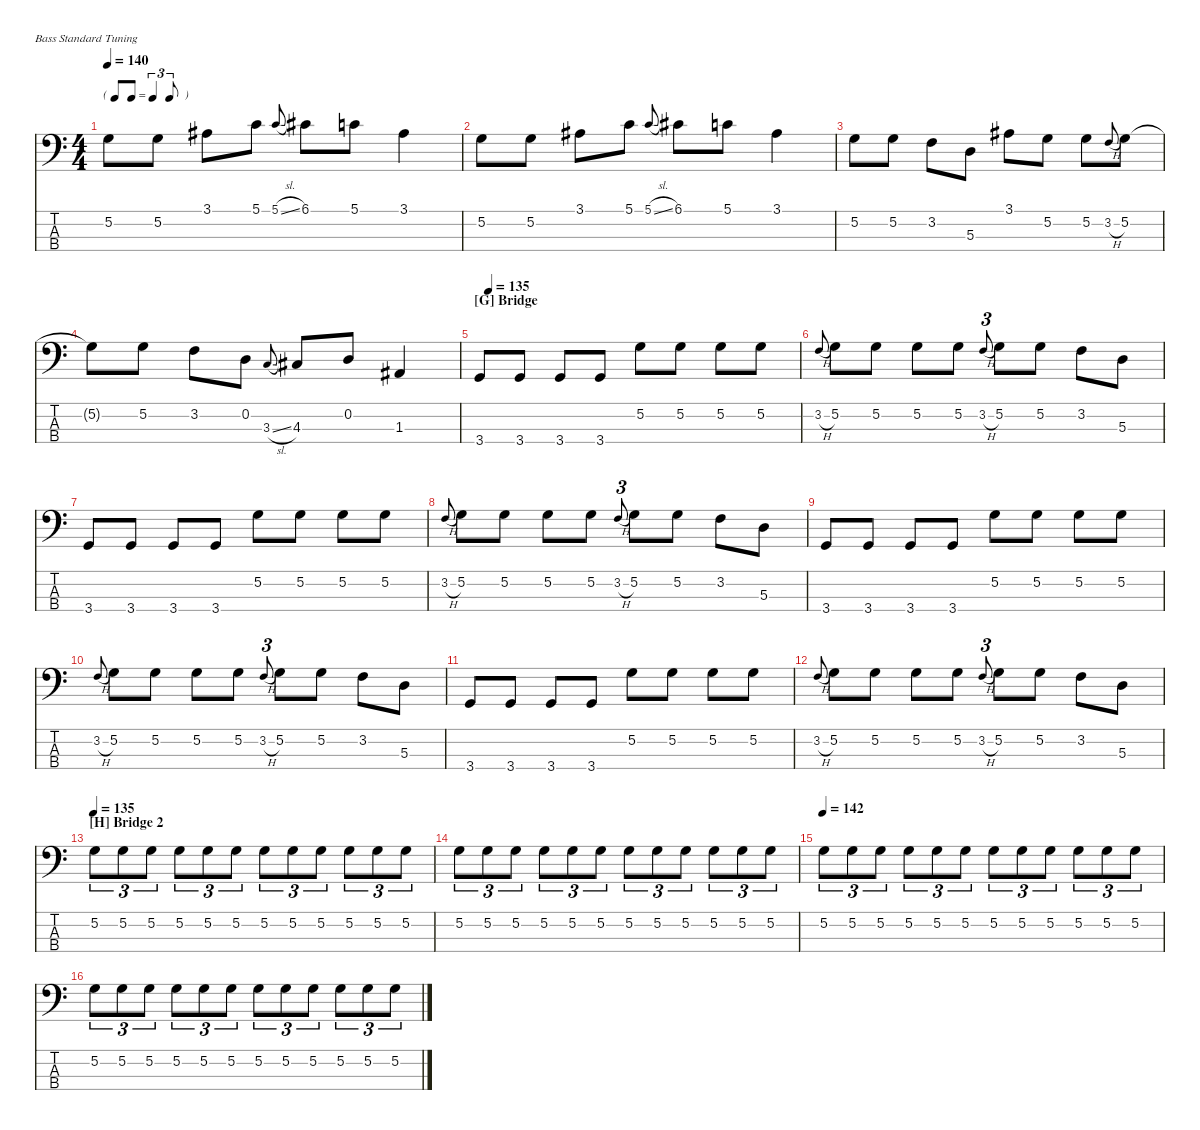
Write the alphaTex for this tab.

\defaultSystemsLayout 4
\hideDynamics
\bracketExtendMode nobrackets
\singleTrackTrackNamePolicy hidden
\multiTrackTrackNamePolicy hidden
\firstSystemTrackNameMode fullname
\firstSystemTrackNameOrientation horizontal
\otherSystemsTrackNameOrientation horizontal
\track ("Bass" "E-Bass") {instrument electricbassfinger}
\staff {score tabs}
\tuning (G2 D2 A1 E1)
\ts (4 4)
\tf triplet8th
\scale
0.186874
\tempo 140
\accidentals auto
\clef f4
\ottava regular
\simile none
\scale
0.249226
\ks c
5.2.8{dy f beam Down} 5.2.8{beam Down} 3.1{acc #}.8{beam Down} 5.1.8{beam Down} 5.1{sl}.8{gr onbeat beam Up} 6.1{acc #}.8{beam Down} 5.1.8{beam Down} 3.1{acc #}.4{beam Down} |
\scale
0.266963
\scale
0.249226 5.2.8{beam Down} 5.2.8{beam Down} 3.1{acc #}.8{beam Down} 5.1.8{beam Down} 5.1{sl}.8{gr onbeat beam Up} 6.1{acc #}.8{beam Down} 5.1.8{beam Down} 3.1{acc #}.4{beam Down} |
\scale
0.279199
\scale
0.255418 5.2.8{beam Down} 5.2.8{beam Down} 3.2.8{beam Down} 5.3.8{beam Down} 3.1{acc #}.8{beam Down} 5.2.8{beam Down} 5.2.8{beam Down} 3.2{h}.8{gr onbeat beam Up} 5.2.8{beam Down} |
\scale
0.266963
\scale
0.24613 5.2{t}.8{beam Down} 5.2.8{beam Down} 3.2.8{beam Down} 0.2.8{beam Down} 3.3{sl}.8{gr onbeat beam Up} 4.3{acc #}.8{beam Up} 0.2.8{beam Up} 1.3{acc #}.4{beam Up} |
\section ("G" "Bridge")
\scale
0.268041
\tempo (135 0.03125)
\scale
0.242424 3.4.8{beam Up} 3.4.8{beam Up} 3.4.8{beam Up} 3.4.8{beam Up} 5.2.8{beam Down} 5.2.8{beam Down} 5.2.8{beam Down} 5.2.8{beam Down} |
\scale
0.346392
\scale
0.257576 3.2{h}.8{gr onbeat beam Up} 5.2.8{beam Down} 5.2.8{beam Down} 5.2.8{beam Down} 5.2.8{beam Down} 3.2{h}.8{tu (3 2) gr onbeat beam Up} 5.2.8{beam Down} 5.2.8{beam Down} 3.2.8{beam Down} 5.3.8{beam Down} |
\scale
0.25567
\scale
0.242424 3.4.8{beam Up} 3.4.8{beam Up} 3.4.8{beam Up} 3.4.8{beam Up} 5.2.8{beam Down} 5.2.8{beam Down} 5.2.8{beam Down} 5.2.8{beam Down} |
\scale
0.129897
\scale
0.257576 3.2{h}.8{gr onbeat beam Up} 5.2.8{beam Down} 5.2.8{beam Down} 5.2.8{beam Down} 5.2.8{beam Down} 3.2{h}.8{tu (3 2) gr onbeat beam Up} 5.2.8{beam Down} 5.2.8{beam Down} 3.2.8{beam Down} 5.3.8{beam Down} |
\scale
0.268041
\scale
0.242424 3.4.8{beam Up} 3.4.8{beam Up} 3.4.8{beam Up} 3.4.8{beam Up} 5.2.8{beam Down} 5.2.8{beam Down} 5.2.8{beam Down} 5.2.8{beam Down} |
\scale
0.346392
\scale
0.257576 3.2{h}.8{gr onbeat beam Up} 5.2.8{beam Down} 5.2.8{beam Down} 5.2.8{beam Down} 5.2.8{beam Down} 3.2{h}.8{tu (3 2) gr onbeat beam Up} 5.2.8{beam Down} 5.2.8{beam Down} 3.2.8{beam Down} 5.3.8{beam Down} |
\scale
0.25567
\scale
0.242424 3.4.8{beam Up} 3.4.8{beam Up} 3.4.8{beam Up} 3.4.8{beam Up} 5.2.8{beam Down} 5.2.8{beam Down} 5.2.8{beam Down} 5.2.8{beam Down} |
\scale
0.129897
\scale
0.257576 3.2{h}.8{gr onbeat beam Up} 5.2.8{beam Down} 5.2.8{beam Down} 5.2.8{beam Down} 5.2.8{beam Down} 3.2{h}.8{tu (3 2) gr onbeat beam Up} 5.2.8{beam Down} 5.2.8{beam Down} 3.2.8{beam Down} 5.3.8{beam Down} |
\section ("H" "Bridge 2")
\scale
0.25
\tempo 135
\scale
0.25 5.2.8{tu (3 2) beam Down} 5.2.8{tu (3 2) beam Down} 5.2.8{tu (3 2) beam Down} 5.2.8{tu (3 2) beam Down} 5.2.8{tu (3 2) beam Down} 5.2.8{tu (3 2) beam Down} 5.2.8{tu (3 2) beam Down} 5.2.8{tu (3 2) beam Down} 5.2.8{tu (3 2) beam Down} 5.2.8{tu (3 2) beam Down} 5.2.8{tu (3 2) beam Down} 5.2.8{tu (3 2) beam Down} |
\scale
0.25
\scale
0.25 5.2.8{tu (3 2) beam Down} 5.2.8{tu (3 2) beam Down} 5.2.8{tu (3 2) beam Down} 5.2.8{tu (3 2) beam Down} 5.2.8{tu (3 2) beam Down} 5.2.8{tu (3 2) beam Down} 5.2.8{tu (3 2) beam Down} 5.2.8{tu (3 2) beam Down} 5.2.8{tu (3 2) beam Down} 5.2.8{tu (3 2) beam Down} 5.2.8{tu (3 2) beam Down} 5.2.8{tu (3 2) beam Down} |
\scale
0.25
\tempo 142
\scale
0.25 5.2.8{tu (3 2) beam Down} 5.2.8{tu (3 2) beam Down} 5.2.8{tu (3 2) beam Down} 5.2.8{tu (3 2) beam Down} 5.2.8{tu (3 2) beam Down} 5.2.8{tu (3 2) beam Down} 5.2.8{tu (3 2) beam Down} 5.2.8{tu (3 2) beam Down} 5.2.8{tu (3 2) beam Down} 5.2.8{tu (3 2) beam Down} 5.2.8{tu (3 2) beam Down} 5.2.8{tu (3 2) beam Down} |
\scale
0.25
\scale
0.25 5.2.8{tu (3 2) beam Down} 5.2.8{tu (3 2) beam Down} 5.2.8{tu (3 2) beam Down} 5.2.8{tu (3 2) beam Down} 5.2.8{tu (3 2) beam Down} 5.2.8{tu (3 2) beam Down} 5.2.8{tu (3 2) beam Down} 5.2.8{tu (3 2) beam Down} 5.2.8{tu (3 2) beam Down} 5.2.8{tu (3 2) beam Down} 5.2.8{tu (3 2) beam Down} 5.2.8{tu (3 2) beam Down}
